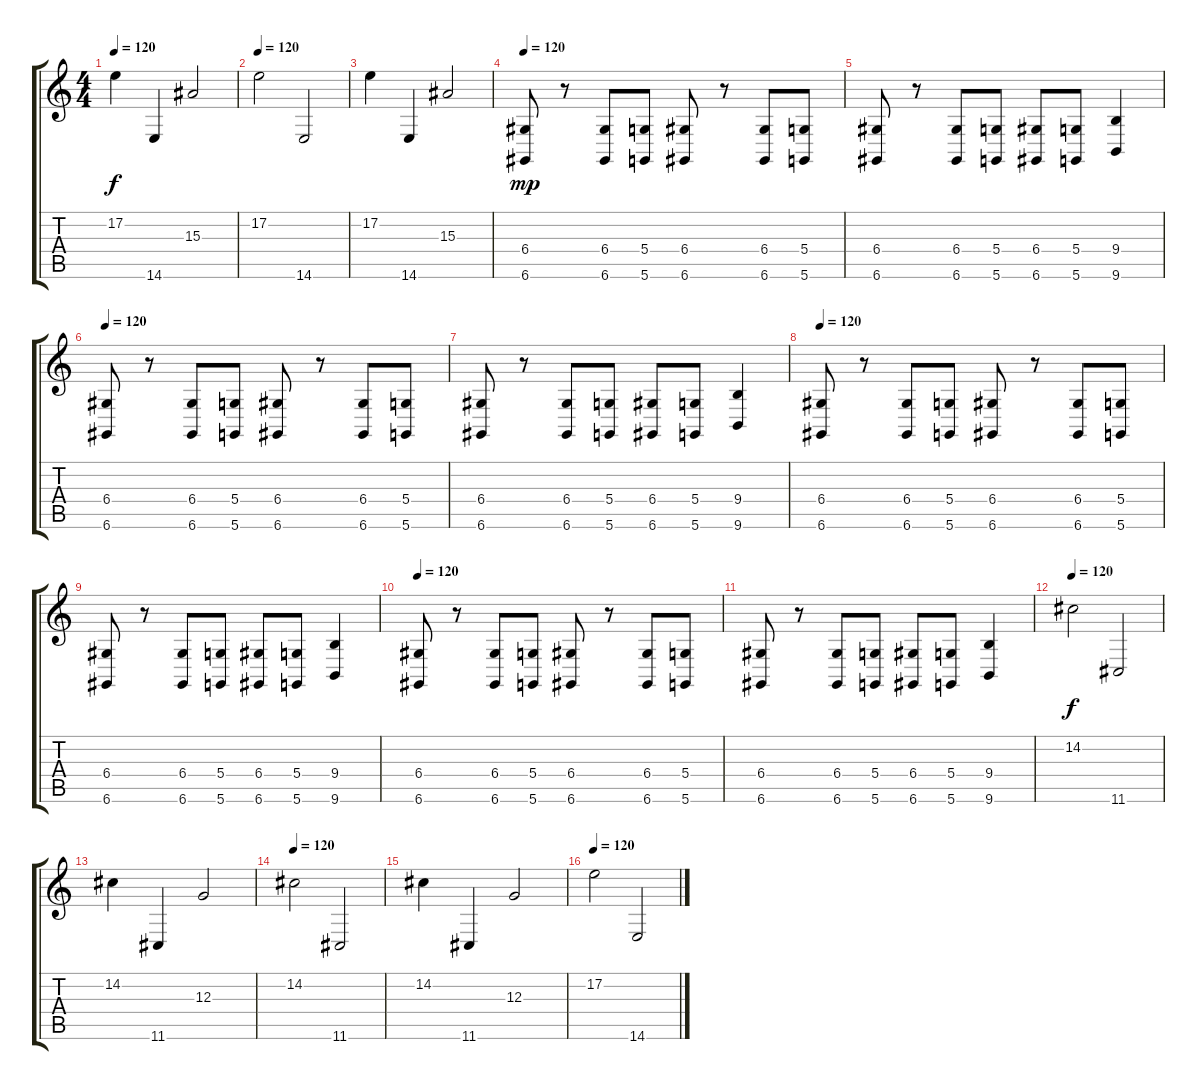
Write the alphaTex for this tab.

\track "" {instrument churchorgan}
\staff {score tabs}
\tuning (E4 B3 G3 D3 A2 D2) {hide}
\ts (4 4)
\tempo 120
\clef g2
\ks c
17.2.4{dy f} 14.6.4 15.3.2 |
\tempo 120
17.2.2 14.6.2 |
17.2.4 14.6.4 15.3.2 |
\tempo 120
(6.4 6.6).8{dy mp} r.8 (6.4 6.6).8 (5.4 5.6).8 (6.4 6.6).8 r.8 (6.4 6.6).8 (5.4 5.6).8 |
(6.4 6.6).8 r.8 (6.4 6.6).8 (5.4 5.6).8 (6.4 6.6).8 (5.4 5.6).8 (9.4 9.6).4 |
\tempo 120
(6.4 6.6).8 r.8 (6.4 6.6).8 (5.4 5.6).8 (6.4 6.6).8 r.8 (6.4 6.6).8 (5.4 5.6).8 |
(6.4 6.6).8 r.8 (6.4 6.6).8 (5.4 5.6).8 (6.4 6.6).8 (5.4 5.6).8 (9.4 9.6).4 |
\tempo 120
(6.4 6.6).8 r.8 (6.4 6.6).8 (5.4 5.6).8 (6.4 6.6).8 r.8 (6.4 6.6).8 (5.4 5.6).8 |
(6.4 6.6).8 r.8 (6.4 6.6).8 (5.4 5.6).8 (6.4 6.6).8 (5.4 5.6).8 (9.4 9.6).4 |
\tempo 120
(6.4 6.6).8 r.8 (6.4 6.6).8 (5.4 5.6).8 (6.4 6.6).8 r.8 (6.4 6.6).8 (5.4 5.6).8 |
(6.4 6.6).8 r.8 (6.4 6.6).8 (5.4 5.6).8 (6.4 6.6).8 (5.4 5.6).8 (9.4 9.6).4 |
\tempo 120
14.2.2{dy f} 11.6.2 |
14.2.4 11.6.4 12.3.2 |
\tempo 120
14.2.2 11.6.2 |
14.2.4 11.6.4 12.3.2 |
\tempo 120
17.2.2 14.6.2
